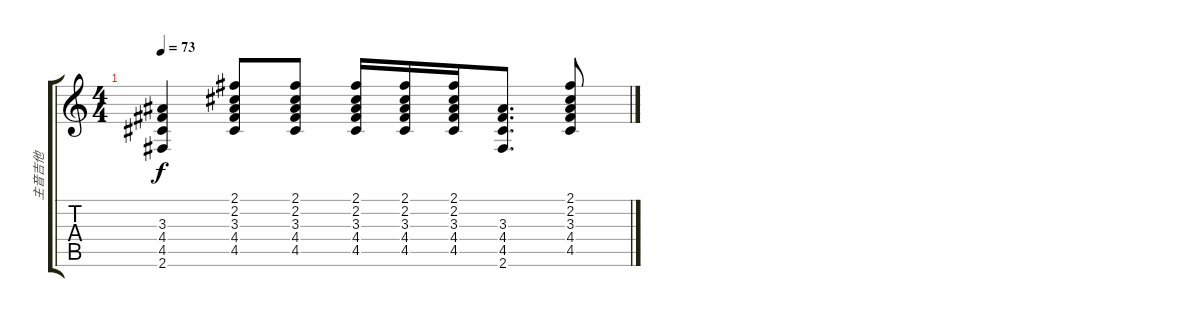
\track ("主音吉他" "主音吉他") {instrument acousticguitarsteel}
\staff {score tabs}
\tuning (E4 B3 G3 D3 A2 E2) {hide}
\ts (4 4)
\tempo 73
\clef g2
\ks c
(3.3 4.4 4.5 2.6).4{dy f} (2.1 2.2 3.3 4.4 4.5).8 (2.1 2.2 3.3 4.4 4.5).8 (2.1 2.2 3.3 4.4 4.5).16 (2.1 2.2 3.3 4.4 4.5).16 (2.1 2.2 3.3 4.4 4.5).16 (3.3 4.4 4.5 2.6).8{d} (2.1 2.2 3.3 4.4 4.5).8
